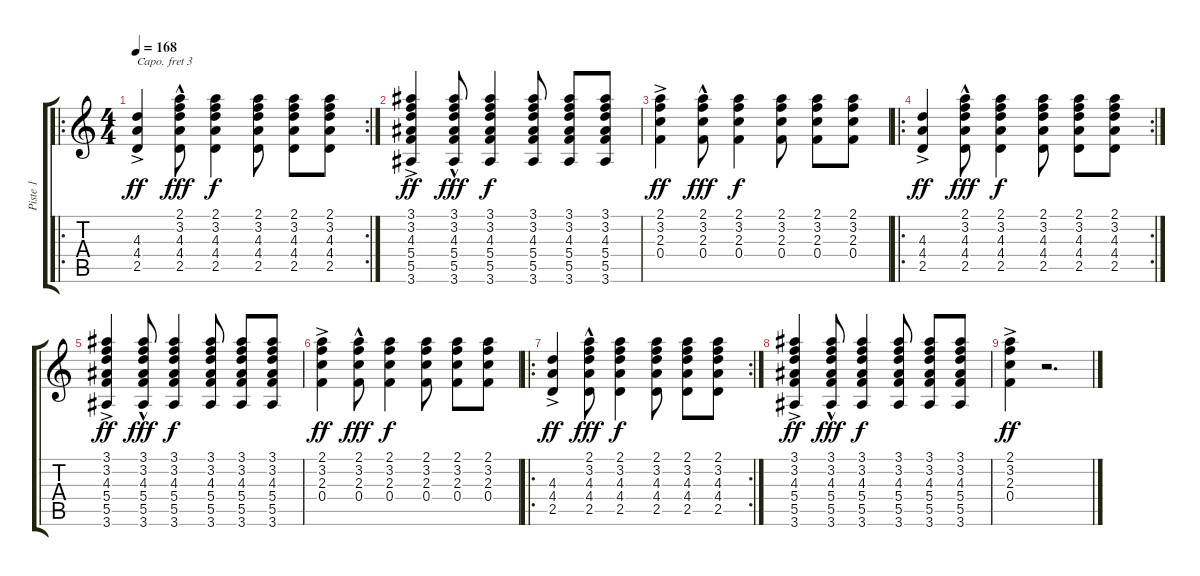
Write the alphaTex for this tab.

\track ("Piste 1" "Piste 1") {instrument acousticguitarnylon}
\staff {score tabs}
\capo 3
\tuning (E4 B3 G3 D3 A2 E2) {hide}
\ro
\rc 2
\ts (4 4)
\tempo 168
\clef g2
\ks c
(4.3 4.4{ac} 2.5{ac}).4{dy ff} (2.1{hac} 3.2{hac} 4.3{hac} 4.4{hac} 2.5{hac}).8{dy fff} (2.1 3.2 4.3 4.4 2.5).4{dy f} (2.1 3.2 4.3 4.4 2.5).8 (2.1 3.2 4.3 4.4 2.5).8 (2.1 3.2 4.3 4.4 2.5).8 |
(3.1 3.2 4.3 5.4 5.5{ac} 3.6).4{dy ff} (3.1{hac} 3.2{hac} 4.3{hac} 5.4{hac} 5.5{hac} 3.6{hac}).8{dy fff} (3.1 3.2 4.3 5.4 5.5 3.6).4{dy f} (3.1 3.2 4.3 5.4 5.5 3.6).8 (3.1 3.2 4.3 5.4 5.5 3.6).8 (3.1 3.2 4.3 5.4 5.5 3.6).8 |
(2.1{ac} 3.2 2.3 0.4).4{dy ff} (2.1{hac} 3.2{hac} 2.3{hac} 0.4{hac}).8{dy fff} (2.1 3.2 2.3 0.4).4{dy f} (2.1 3.2 2.3 0.4).8 (2.1 3.2 2.3 0.4).8 (2.1 3.2 2.3 0.4).8 |
\ro
\rc 2
(4.3 4.4{ac} 2.5{ac}).4{dy ff} (2.1{hac} 3.2{hac} 4.3{hac} 4.4{hac} 2.5{hac}).8{dy fff} (2.1 3.2 4.3 4.4 2.5).4{dy f} (2.1 3.2 4.3 4.4 2.5).8 (2.1 3.2 4.3 4.4 2.5).8 (2.1 3.2 4.3 4.4 2.5).8 |
(3.1 3.2 4.3 5.4 5.5{ac} 3.6).4{dy ff} (3.1{hac} 3.2{hac} 4.3{hac} 5.4{hac} 5.5{hac} 3.6{hac}).8{dy fff} (3.1 3.2 4.3 5.4 5.5 3.6).4{dy f} (3.1 3.2 4.3 5.4 5.5 3.6).8 (3.1 3.2 4.3 5.4 5.5 3.6).8 (3.1 3.2 4.3 5.4 5.5 3.6).8 |
(2.1{ac} 3.2 2.3 0.4).4{dy ff} (2.1{hac} 3.2{hac} 2.3{hac} 0.4{hac}).8{dy fff} (2.1 3.2 2.3 0.4).4{dy f} (2.1 3.2 2.3 0.4).8 (2.1 3.2 2.3 0.4).8 (2.1 3.2 2.3 0.4).8 |
\ro
\rc 2
(4.3 4.4{ac} 2.5{ac}).4{dy ff} (2.1{hac} 3.2{hac} 4.3{hac} 4.4{hac} 2.5{hac}).8{dy fff} (2.1 3.2 4.3 4.4 2.5).4{dy f} (2.1 3.2 4.3 4.4 2.5).8 (2.1 3.2 4.3 4.4 2.5).8 (2.1 3.2 4.3 4.4 2.5).8 |
(3.1 3.2 4.3 5.4 5.5{ac} 3.6).4{dy ff} (3.1{hac} 3.2{hac} 4.3{hac} 5.4{hac} 5.5{hac} 3.6{hac}).8{dy fff} (3.1 3.2 4.3 5.4 5.5 3.6).4{dy f} (3.1 3.2 4.3 5.4 5.5 3.6).8 (3.1 3.2 4.3 5.4 5.5 3.6).8 (3.1 3.2 4.3 5.4 5.5 3.6).8 |
(2.1{ac} 3.2 2.3 0.4).4{dy ff} r.2{d}
